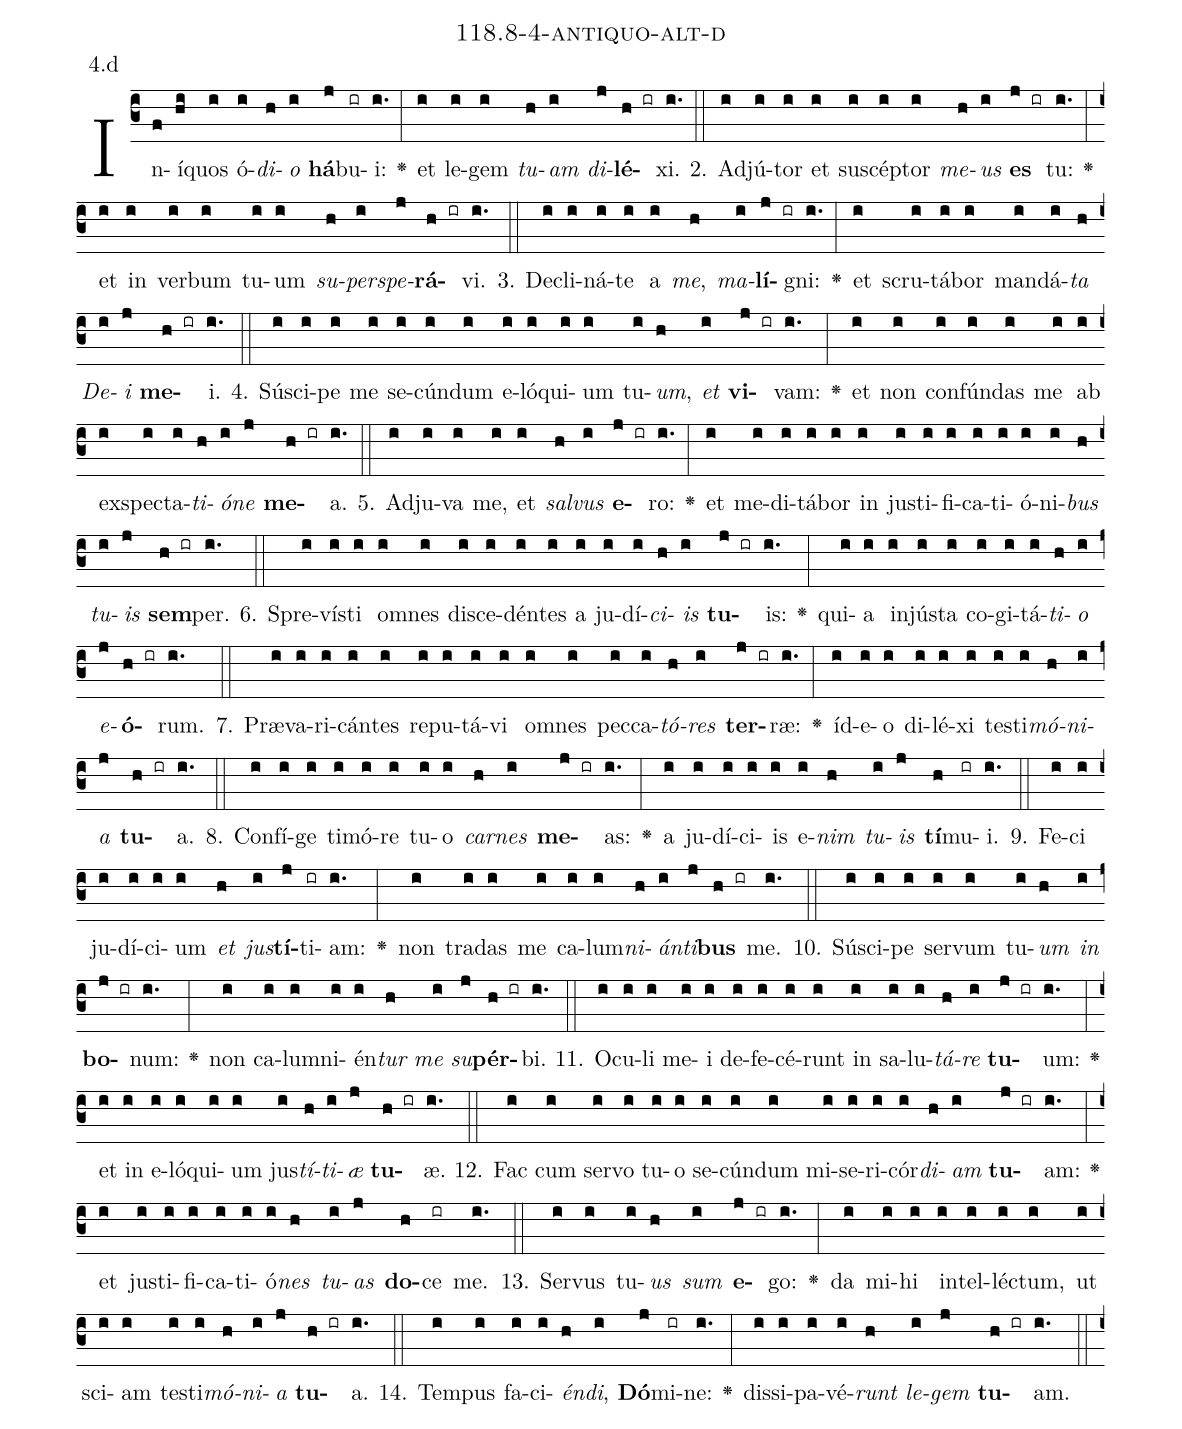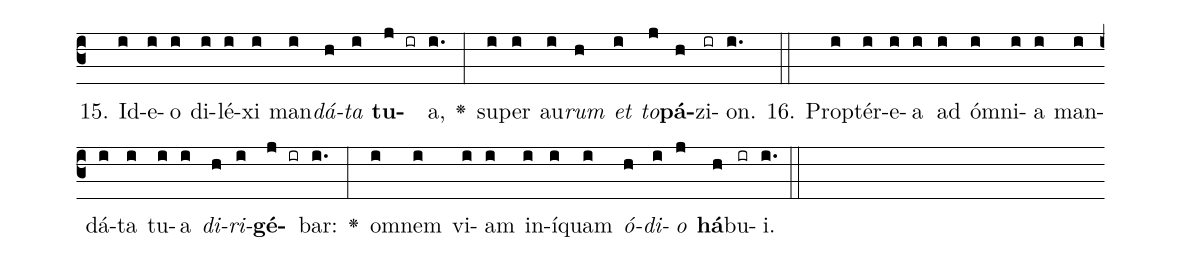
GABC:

name: 118.8-4-antiquo-alt-d;
annotation: 4.d;
%%
(c3)In(f)í(hi)quos(i) ó(i)<i>di</i>(h)<i>o</i>(i) <b>há</b>(j)bu(ir)i:(i.) <v>\greheightstar</v>(:) et(i) le(i)gem(i) <i>tu</i>(h)<i>am</i>(i) <i>di</i>(j)<b>lé</b>(h ir)xi.(i.) (::)
2. Ad(i)jú(i)tor(i) et(i) su(i)scép(i)tor(i) <i>me</i>(h)<i>us</i>(i) <b>es</b>(j ir) tu:(i.) <v>\greheightstar</v>(:) et(i) in(i) ver(i)bum(i) tu(i)um(i) <i>su</i>(h)<i>per</i>(i)<i>spe</i>(j)<b>rá</b>(h ir)vi.(i.) (::)
3. De(i)cli(i)ná(i)te(i) a(i) <i>me</i>,(h) <i>ma</i>(i)<b>lí</b>(j ir)gni:(i.) <v>\greheightstar</v>(:) et(i) scru(i)tá(i)bor(i) man(i)dá(i)<i>ta</i>(h) <i>De</i>(i)<i>i</i>(j) <b>me</b>(h ir)i.(i.) (::)
4. Sú(i)sci(i)pe(i) me(i) se(i)cún(i)dum(i) e(i)ló(i)qui(i)um(i) tu(i)<i>um</i>,(h) <i>et</i>(i) <b>vi</b>(j ir)vam:(i.) <v>\greheightstar</v>(:) et(i) non(i) con(i)fún(i)das(i) me(i) ab(i) ex(i)spec(i)ta(i)<i>ti</i>(h)<i>ó</i>(i)<i>ne</i>(j) <b>me</b>(h ir)a.(i.) (::)
5. Ad(i)ju(i)va(i) me,(i) et(i) <i>sal</i>(h)<i>vus</i>(i) <b>e</b>(j ir)ro:(i.) <v>\greheightstar</v>(:) et(i) me(i)di(i)tá(i)bor(i) in(i) jus(i)ti(i)fi(i)ca(i)ti(i)ó(i)ni(i)<i>bus</i>(h) <i>tu</i>(i)<i>is</i>(j) <b>sem</b>(h ir)per.(i.) (::)
6. Spre(i)vís(i)ti(i) om(i)nes(i) di(i)sce(i)dén(i)tes(i) a(i) ju(i)dí(i)<i>ci</i>(h)<i>is</i>(i) <b>tu</b>(j ir)is:(i.) <v>\greheightstar</v>(:) qui(i)a(i) in(i)jús(i)ta(i) co(i)gi(i)tá(i)<i>ti</i>(h)<i>o</i>(i) <i>e</i>(j)<b>ó</b>(h ir)rum.(i.) (::)
7. Præ(i)va(i)ri(i)cán(i)tes(i) re(i)pu(i)tá(i)vi(i) om(i)nes(i) pec(i)ca(i)<i>tó</i>(h)<i>res</i>(i) <b>ter</b>(j ir)ræ:(i.) <v>\greheightstar</v>(:) íd(i)e(i)o(i) di(i)lé(i)xi(i) tes(i)ti(i)<i>mó</i>(h)<i>ni</i>(i)<i>a</i>(j) <b>tu</b>(h ir)a.(i.) (::)
8. Con(i)fí(i)ge(i) ti(i)mó(i)re(i) tu(i)o(i) <i>car</i>(h)<i>nes</i>(i) <b>me</b>(j ir)as:(i.) <v>\greheightstar</v>(:) a(i) ju(i)dí(i)ci(i)is(i) e(i)<i>nim</i>(h) <i>tu</i>(i)<i>is</i>(j) <b>tí</b>(h)mu(ir)i.(i.) (::)
9. Fe(i)ci(i) ju(i)dí(i)ci(i)um(i) <i>et</i>(h) <i>jus</i>(i)<b>tí</b>(j)ti(ir)am:(i.) <v>\greheightstar</v>(:) non(i) tra(i)das(i) me(i) ca(i)lum(i)<i>ni</i>(h)<i>án</i>(i)<i>ti</i>(j)<b>bus</b>(h ir) me.(i.) (::)
10. Sú(i)sci(i)pe(i) ser(i)vum(i) tu(i)<i>um</i>(h) <i>in</i>(i) <b>bo</b>(j ir)num:(i.) <v>\greheightstar</v>(:) non(i) ca(i)lum(i)ni(i)én(i)<i>tur</i>(h) <i>me</i>(i) <i>su</i>(j)<b>pér</b>(h ir)bi.(i.) (::)
11. O(i)cu(i)li(i) me(i)i(i) de(i)fe(i)cé(i)runt(i) in(i) sa(i)lu(i)<i>tá</i>(h)<i>re</i>(i) <b>tu</b>(j ir)um:(i.) <v>\greheightstar</v>(:) et(i) in(i) e(i)ló(i)qui(i)um(i) jus(i)<i>tí</i>(h)<i>ti</i>(i)<i>æ</i>(j) <b>tu</b>(h ir)æ.(i.) (::)
12. Fac(i) cum(i) ser(i)vo(i) tu(i)o(i) se(i)cún(i)dum(i) mi(i)se(i)ri(i)cór(i)<i>di</i>(h)<i>am</i>(i) <b>tu</b>(j ir)am:(i.) <v>\greheightstar</v>(:) et(i) jus(i)ti(i)fi(i)ca(i)ti(i)ó(i)<i>nes</i>(h) <i>tu</i>(i)<i>as</i>(j) <b>do</b>(h)ce(ir) me.(i.) (::)
13. Ser(i)vus(i) tu(i)<i>us</i>(h) <i>sum</i>(i) <b>e</b>(j ir)go:(i.) <v>\greheightstar</v>(:) da(i) mi(i)hi(i) in(i)tel(i)léc(i)tum,(i) ut(i) sci(i)am(i) tes(i)ti(i)<i>mó</i>(h)<i>ni</i>(i)<i>a</i>(j) <b>tu</b>(h ir)a.(i.) (::)
14. Tem(i)pus(i) fa(i)ci(i)<i>én</i>(h)<i>di</i>,(i) <b>Dó</b>(j)mi(ir)ne:(i.) <v>\greheightstar</v>(:) dis(i)si(i)pa(i)vé(i)<i>runt</i>(h) <i>le</i>(i)<i>gem</i>(j) <b>tu</b>(h ir)am.(i.) (::)
15. Id(i)e(i)o(i) di(i)lé(i)xi(i) man(i)<i>dá</i>(h)<i>ta</i>(i) <b>tu</b>(j ir)a,(i.) <v>\greheightstar</v>(:) su(i)per(i) au(i)<i>rum</i>(h) <i>et</i>(i) <i>to</i>(j)<b>pá</b>(h)zi(ir)on.(i.) (::)
16. Prop(i)tér(i)e(i)a(i) ad(i) óm(i)ni(i)a(i) man(i)dá(i)ta(i) tu(i)a(i) <i>di</i>(h)<i>ri</i>(i)<b>gé</b>(j ir)bar:(i.) <v>\greheightstar</v>(:) om(i)nem(i) vi(i)am(i) in(i)í(i)quam(i) <i>ó</i>(h)<i>di</i>(i)<i>o</i>(j) <b>há</b>(h)bu(ir)i.(i.) (::)
